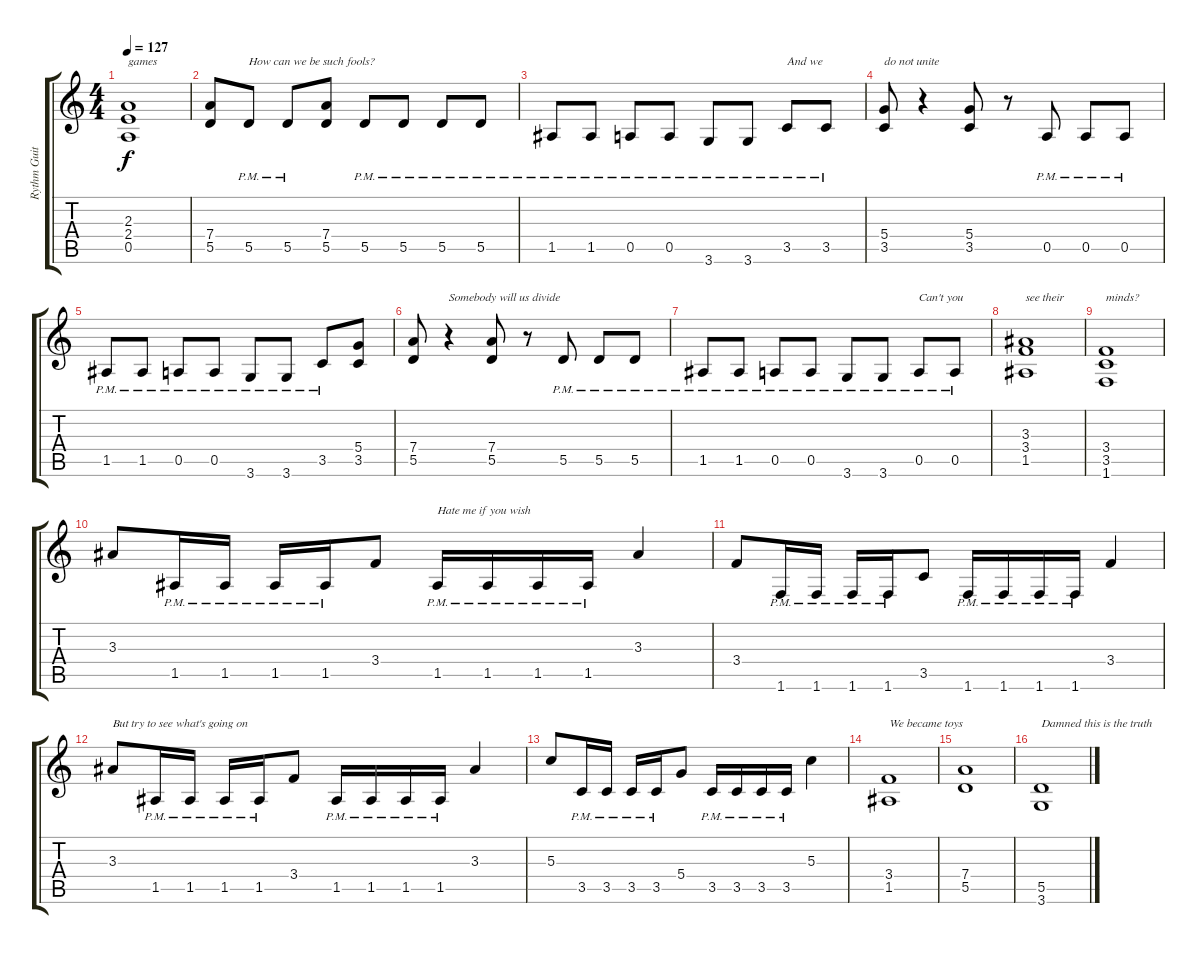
\track ("Rythm Guitar" "Rythm Guit") {instrument distortionguitar}
\staff {score tabs}
\tuning (E4 B3 G3 D3 A2 E2) {hide}
\ts (4 4)
\tempo 127
\clef g2
\ks c
(2.3 2.4 0.5).1{txt "games" dy f} |
(7.4 5.5).8 5.5{pm}.8{txt "How can we be such fools?"} 5.5{pm}.8 (7.4 5.5).8 5.5{pm}.8 5.5{pm}.8 5.5{pm}.8 5.5{pm}.8 |
1.5{pm}.8 1.5{pm}.8 0.5{pm}.8 0.5{pm}.8 3.6{pm}.8 3.6{pm}.8 3.5{pm}.8{txt "And we"} 3.5{pm}.8 |
(5.4 3.5).8{txt "do not unite"} r.4 (5.4 3.5).8 r.8 0.5{pm}.8 0.5{pm}.8 0.5{pm}.8 |
1.5{pm}.8 1.5{pm}.8 0.5{pm}.8 0.5{pm}.8 3.6{pm}.8 3.6{pm}.8 3.5{pm}.8 (5.4 3.5).8 |
(7.4 5.5).8 r.4{txt "Somebody will us divide"} (7.4 5.5).8 r.8 5.5{pm}.8 5.5{pm}.8 5.5{pm}.8 |
1.5{pm}.8 1.5{pm}.8 0.5{pm}.8 0.5{pm}.8 3.6{pm}.8 3.6{pm}.8 0.5{pm}.8{txt "Can't you"} 0.5{pm}.8 |
(3.3 3.4 1.5).1{txt "see their"} |
(3.4 3.5 1.6).1{txt "minds?"} |
3.3.8{volume 16} 1.5{pm}.16 1.5{pm}.16 1.5{pm}.16 1.5{pm}.16 3.4.8 1.5{pm}.16{txt "Hate me if you wish"} 1.5{pm}.16 1.5{pm}.16 1.5{pm}.16 3.3.4 |
3.4.8 1.6{pm}.16 1.6{pm}.16 1.6{pm}.16 1.6{pm}.16 3.5.8 1.6{pm}.16 1.6{pm}.16 1.6{pm}.16 1.6{pm}.16 3.4.4 |
3.3.8{txt "But try to see what's going on"} 1.5{pm}.16 1.5{pm}.16 1.5{pm}.16 1.5{pm}.16 3.4.8 1.5{pm}.16 1.5{pm}.16 1.5{pm}.16 1.5{pm}.16 3.3.4 |
5.3.8 3.5{pm}.16 3.5{pm}.16 3.5{pm}.16 3.5{pm}.16 5.4.8 3.5{pm}.16 3.5{pm}.16 3.5{pm}.16 3.5{pm}.16 5.3.4 |
(3.4 1.5).1{txt "We became toys" volume 14} |
(7.4 5.5).1 |
(5.5 3.6).1{txt "Damned this is the truth"}
